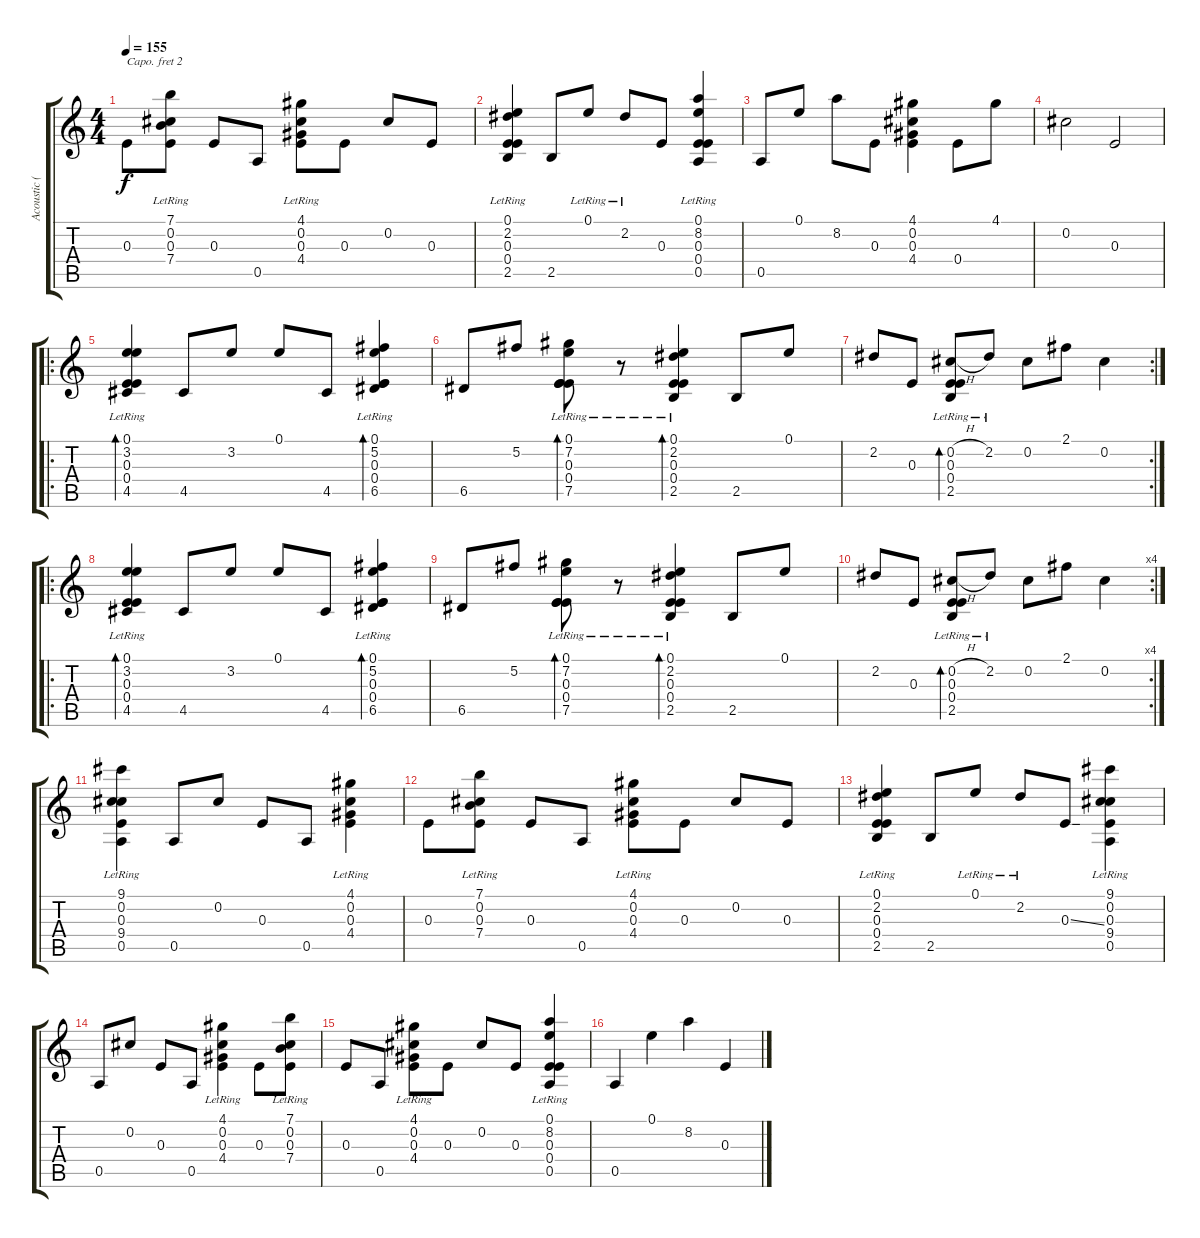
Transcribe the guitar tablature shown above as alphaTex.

\track ("Acoustic (Capo 2nd Fret) Tuning - F#, G," "Acoustic (") {instrument acousticguitarsteel}
\staff {score tabs}
\capo 2
\tuning (D4 B3 D3 D3 G2 Gb2) {hide}
\ts (4 4)
\tempo 155
\clef g2
\ks c
0.3.8{dy f} (7.1{lr} 0.2{lr} 0.3{lr} 7.4{lr}).8 0.3.8 0.5.8 (4.1{lr} 0.2{lr} 0.3{lr} 4.4{lr}).8 0.3.8 0.2.8 0.3.8 |
(0.1{lr} 2.2{lr} 0.3{lr} 0.4{lr} 2.5{lr}).4 2.5.8 0.1{lr}.8 2.2{lr}.8 0.3.8 (0.1{lr} 8.2{lr} 0.3{lr} 0.4{lr} 0.5{lr}).4 |
0.5.8 0.1.8 8.2.8 0.3.8 (4.1 0.2 0.3 4.4).4 0.4.8 4.1.8 |
0.2.2 0.3.2 |
\ro
(0.1{lr} 3.2{lr} 0.3{lr} 0.4{lr} 4.5{lr}).4{bd 30} 4.5.8 3.2.8 0.1.8 4.5.8 (0.1{lr} 5.2{lr} 0.3{lr} 0.4{lr} 6.5{lr}).4{bd 30} |
6.5.8 5.2.8 (0.1{lr} 7.2{lr} 0.3{lr} 0.4{lr} 7.5{lr}).8{bd 30} r.8 (0.1{lr} 2.2{lr} 0.3{lr} 0.4{lr} 2.5{lr}).4{bd 30} 2.5.8 0.1.8 |
\rc 2
2.2.8 0.3.8 (0.2{h} 0.3{lr} 0.4{lr} 2.5{lr}).8{bd 30} 2.2{lr}.8 0.2.8 2.1.8 0.2.4 |
\ro
(0.1{lr} 3.2{lr} 0.3{lr} 0.4{lr} 4.5{lr}).4{bd 30} 4.5.8 3.2.8 0.1.8 4.5.8 (0.1{lr} 5.2{lr} 0.3{lr} 0.4{lr} 6.5{lr}).4{bd 30} |
6.5.8 5.2.8 (0.1{lr} 7.2{lr} 0.3{lr} 0.4{lr} 7.5{lr}).8{bd 30} r.8 (0.1{lr} 2.2{lr} 0.3{lr} 0.4{lr} 2.5{lr}).4{bd 30} 2.5.8 0.1.8 |
\rc 4
2.2.8 0.3.8 (0.2{h} 0.3{lr} 0.4{lr} 2.5{lr}).8{bd 30} 2.2{lr}.8 0.2.8 2.1.8 0.2.4 |
(9.1{lr} 0.2{lr} 0.3{lr} 9.4{lr} 0.5{lr}).4 0.5.8 0.2.8 0.3.8 0.5.8 (4.1{lr} 0.2{lr} 0.3{lr} 4.4{lr}).4 |
0.3.8 (7.1{lr} 0.2{lr} 0.3{lr} 7.4{lr}).8 0.3.8 0.5.8 (4.1{lr} 0.2{lr} 0.3{lr} 4.4{lr}).8 0.3.8 0.2.8 0.3.8 |
(0.1{lr} 2.2{lr} 0.3{lr} 0.4{lr} 2.5{lr}).4 2.5.8 0.1{lr}.8 2.2{lr}.8 0.3{ss}.8 (9.1{lr} 0.2{lr} 0.3{lr} 9.4{lr} 0.5{lr}).4 |
0.5.8 0.2.8 0.3.8 0.5.8 (4.1{lr} 0.2{lr} 0.3{lr} 4.4{lr}).4 0.3.8 (7.1{lr} 0.2{lr} 0.3{lr} 7.4{lr}).8 |
0.3.8 0.5.8 (4.1{lr} 0.2{lr} 0.3{lr} 4.4{lr}).8 0.3.8 0.2.8 0.3.8 (0.1{lr} 8.2{lr} 0.3{lr} 0.4{lr} 0.5{lr}).4 |
0.5.4 0.1.4 8.2.4 0.3.4
